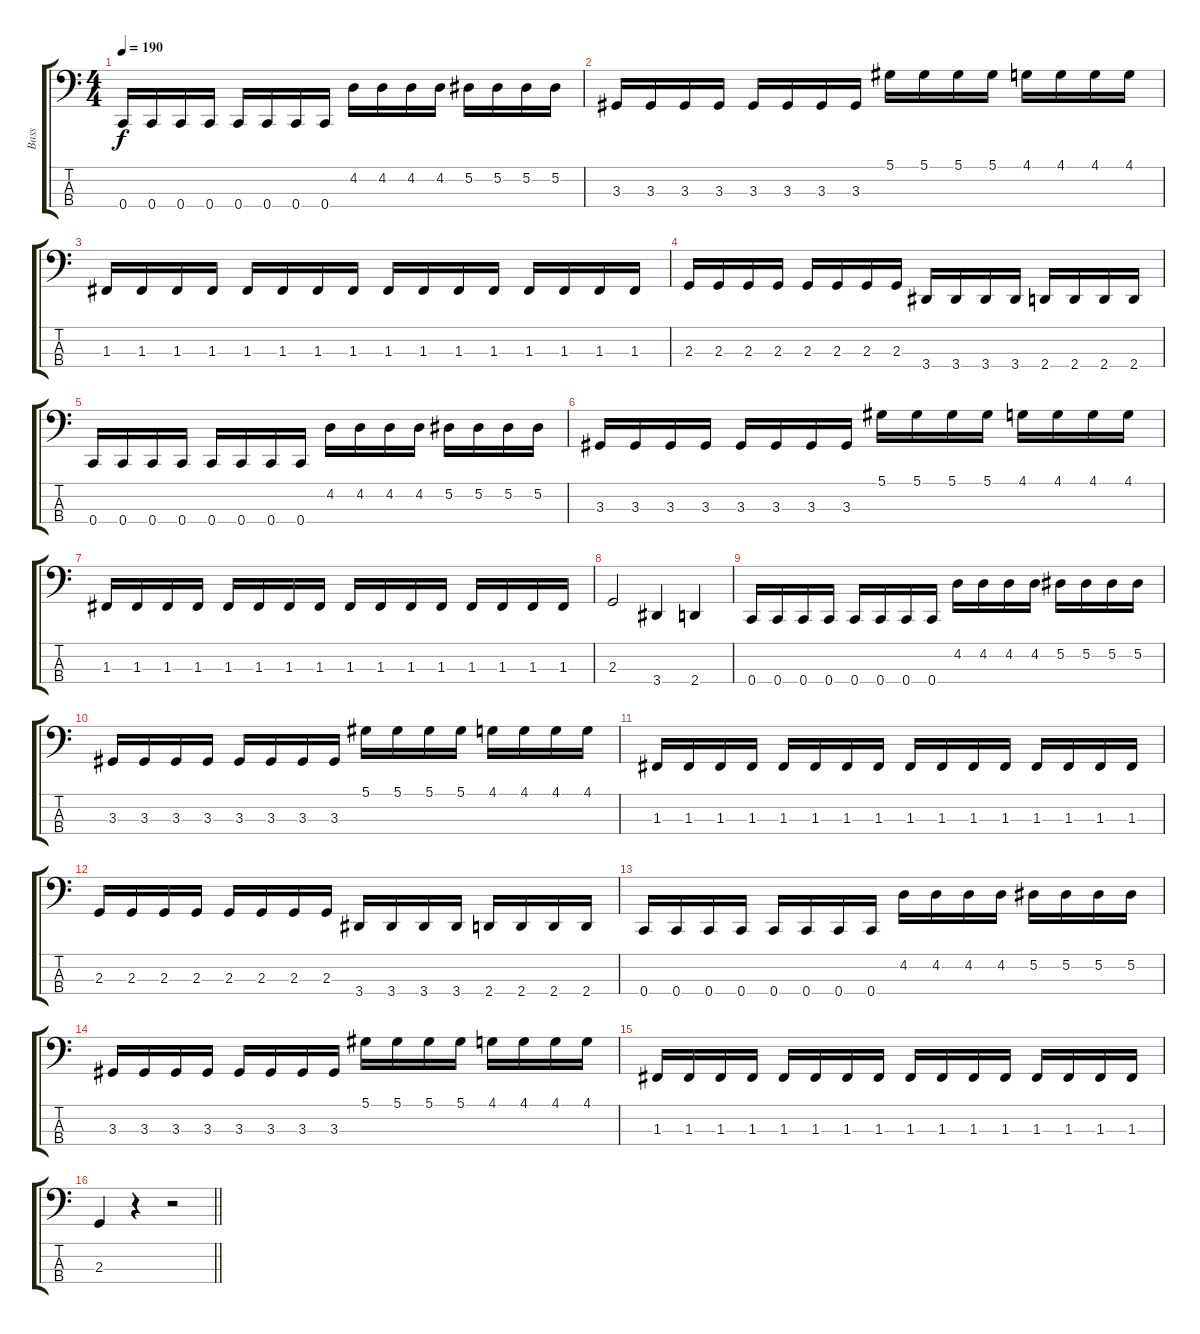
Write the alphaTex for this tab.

\track ("Bass" "Bass") {instrument electricbasspick}
\staff {score tabs}
\tuning (Eb2 Bb1 F1 C1) {hide}
\ts (4 4)
\tempo 190
\clef f4
\ks c
0.4.16{dy f instrument electricbasspick} 0.4.16 0.4.16 0.4.16 0.4.16 0.4.16 0.4.16 0.4.16 4.2.16 4.2.16 4.2.16 4.2.16 5.2.16 5.2.16 5.2.16 5.2.16 |
3.3.16 3.3.16 3.3.16 3.3.16 3.3.16 3.3.16 3.3.16 3.3.16 5.1.16 5.1.16 5.1.16 5.1.16 4.1.16 4.1.16 4.1.16 4.1.16 |
1.3.16 1.3.16 1.3.16 1.3.16 1.3.16 1.3.16 1.3.16 1.3.16 1.3.16 1.3.16 1.3.16 1.3.16 1.3.16 1.3.16 1.3.16 1.3.16 |
2.3.16 2.3.16 2.3.16 2.3.16 2.3.16 2.3.16 2.3.16 2.3.16 3.4.16 3.4.16 3.4.16 3.4.16 2.4.16 2.4.16 2.4.16 2.4.16 |
0.4.16 0.4.16 0.4.16 0.4.16 0.4.16 0.4.16 0.4.16 0.4.16 4.2.16 4.2.16 4.2.16 4.2.16 5.2.16 5.2.16 5.2.16 5.2.16 |
3.3.16 3.3.16 3.3.16 3.3.16 3.3.16 3.3.16 3.3.16 3.3.16 5.1.16 5.1.16 5.1.16 5.1.16 4.1.16 4.1.16 4.1.16 4.1.16 |
1.3.16 1.3.16 1.3.16 1.3.16 1.3.16 1.3.16 1.3.16 1.3.16 1.3.16 1.3.16 1.3.16 1.3.16 1.3.16 1.3.16 1.3.16 1.3.16 |
2.3.2 3.4.4 2.4.4 |
0.4.16 0.4.16 0.4.16 0.4.16 0.4.16 0.4.16 0.4.16 0.4.16 4.2.16 4.2.16 4.2.16 4.2.16 5.2.16 5.2.16 5.2.16 5.2.16 |
3.3.16 3.3.16 3.3.16 3.3.16 3.3.16 3.3.16 3.3.16 3.3.16 5.1.16 5.1.16 5.1.16 5.1.16 4.1.16 4.1.16 4.1.16 4.1.16 |
1.3.16 1.3.16 1.3.16 1.3.16 1.3.16 1.3.16 1.3.16 1.3.16 1.3.16 1.3.16 1.3.16 1.3.16 1.3.16 1.3.16 1.3.16 1.3.16 |
2.3.16 2.3.16 2.3.16 2.3.16 2.3.16 2.3.16 2.3.16 2.3.16 3.4.16 3.4.16 3.4.16 3.4.16 2.4.16 2.4.16 2.4.16 2.4.16 |
0.4.16 0.4.16 0.4.16 0.4.16 0.4.16 0.4.16 0.4.16 0.4.16 4.2.16 4.2.16 4.2.16 4.2.16 5.2.16 5.2.16 5.2.16 5.2.16 |
3.3.16 3.3.16 3.3.16 3.3.16 3.3.16 3.3.16 3.3.16 3.3.16 5.1.16 5.1.16 5.1.16 5.1.16 4.1.16 4.1.16 4.1.16 4.1.16 |
1.3.16 1.3.16 1.3.16 1.3.16 1.3.16 1.3.16 1.3.16 1.3.16 1.3.16 1.3.16 1.3.16 1.3.16 1.3.16 1.3.16 1.3.16 1.3.16 |
\barLineRight lightlight
2.3.4 r.4 r.2
